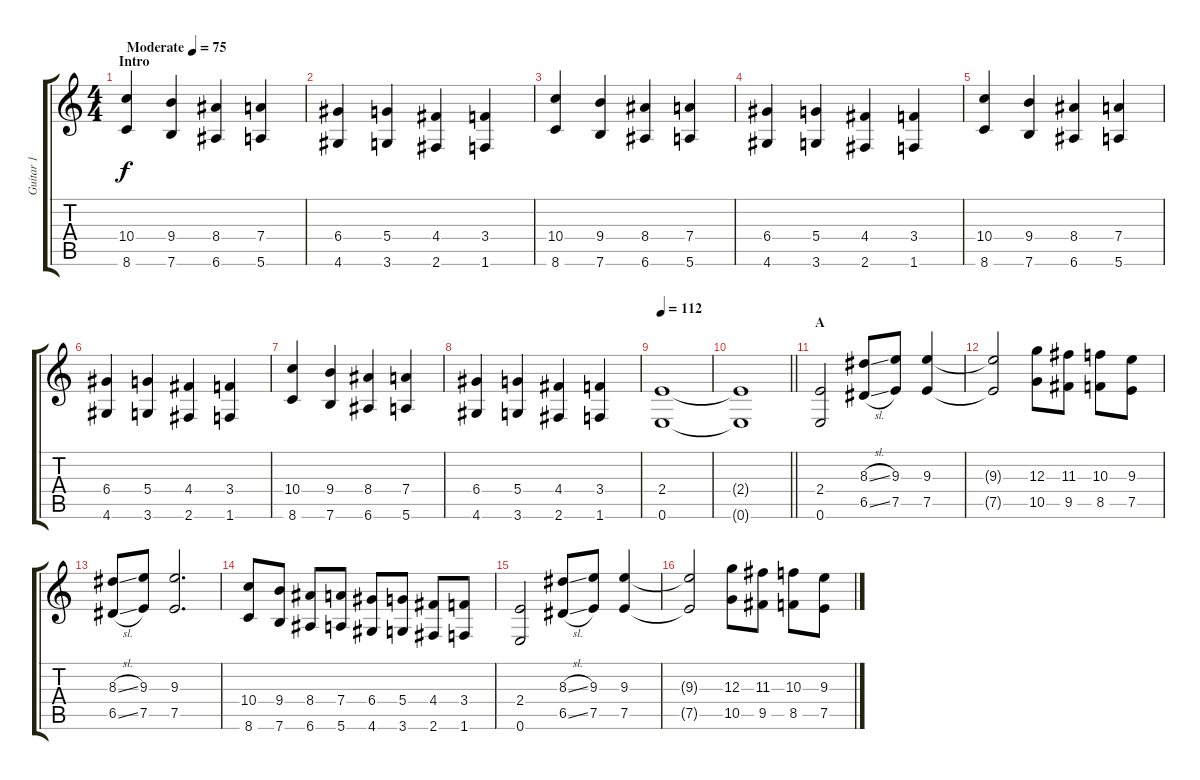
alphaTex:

\track ("Guitar 1" "Guitar 1") {instrument distortionguitar}
\staff {score tabs}
\tuning (E4 B3 G3 D3 A2 E2) {hide}
\ts (4 4)
\section ("" "Intro")
\tempo (75 "Moderate")
\clef g2
\ks c
(10.4 8.6).4{dy f instrument distortionguitar} (9.4 7.6).4 (8.4 6.6).4 (7.4 5.6).4 |
(6.4 4.6).4 (5.4 3.6).4 (4.4 2.6).4 (3.4 1.6).4 |
(10.4 8.6).4 (9.4 7.6).4 (8.4 6.6).4 (7.4 5.6).4 |
(6.4 4.6).4 (5.4 3.6).4 (4.4 2.6).4 (3.4 1.6).4 |
(10.4 8.6).4 (9.4 7.6).4 (8.4 6.6).4 (7.4 5.6).4 |
(6.4 4.6).4 (5.4 3.6).4 (4.4 2.6).4 (3.4 1.6).4 |
(10.4 8.6).4 (9.4 7.6).4 (8.4 6.6).4 (7.4 5.6).4 |
(6.4 4.6).4 (5.4 3.6).4 (4.4 2.6).4 (3.4 1.6).4 |
\tempo 112
(2.4 0.6).1 |
\barLineRight lightlight
(2.4{t} 0.6{t}).1 |
\section ("" "A")
(2.4 0.6).2 (8.3{sl} 6.5{sl}).8 (9.3 7.5).8 (9.3 7.5).4 |
(9.3{t} 7.5{t}).2 (12.3 10.5).8 (11.3 9.5).8 (10.3 8.5).8 (9.3 7.5).8 |
(8.3{sl} 6.5{sl}).8 (9.3 7.5).8 (9.3 7.5).2{d} |
(10.4 8.6).8 (9.4 7.6).8 (8.4 6.6).8 (7.4 5.6).8 (6.4 4.6).8 (5.4 3.6).8 (4.4 2.6).8 (3.4 1.6).8 |
(2.4 0.6).2 (8.3{sl} 6.5{sl}).8 (9.3 7.5).8 (9.3 7.5).4 |
(9.3{t} 7.5{t}).2 (12.3 10.5).8 (11.3 9.5).8 (10.3 8.5).8 (9.3 7.5).8
